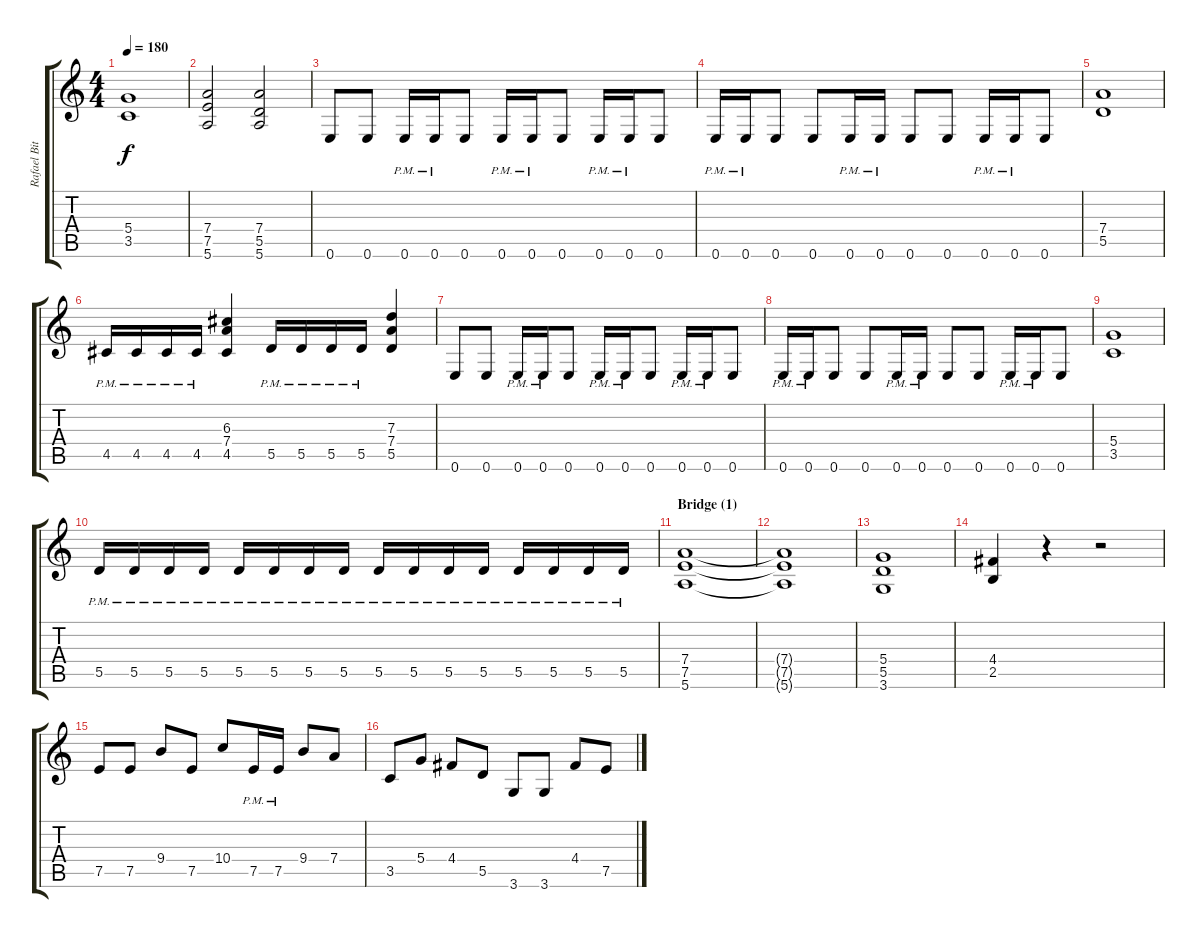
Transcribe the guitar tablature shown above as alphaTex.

\track ("Rafael Bittencourt" "Rafael Bit") {instrument distortionguitar}
\staff {score tabs}
\tuning (E4 B3 G3 D3 A2 E2) {hide}
\ts (4 4)
\tempo 180
\clef g2
\ks c
(5.4 3.5).1{dy f} |
(7.4 7.5 5.6).2 (7.4 5.5 5.6).2 |
0.6.8 0.6.8 0.6{pm}.16 0.6{pm}.16 0.6.8 0.6{pm}.16 0.6{pm}.16 0.6.8 0.6{pm}.16 0.6{pm}.16 0.6.8 |
0.6{pm}.16 0.6{pm}.16 0.6.8 0.6.8 0.6{pm}.16 0.6{pm}.16 0.6.8 0.6.8 0.6{pm}.16 0.6{pm}.16 0.6.8 |
(7.4 5.5).1 |
4.5{pm}.16 4.5{pm}.16 4.5{pm}.16 4.5{pm}.16 (6.3 7.4 4.5).4 5.5{pm}.16 5.5{pm}.16 5.5{pm}.16 5.5{pm}.16 (7.3 7.4 5.5).4 |
0.6.8 0.6.8 0.6{pm}.16 0.6{pm}.16 0.6.8 0.6{pm}.16 0.6{pm}.16 0.6.8 0.6{pm}.16 0.6{pm}.16 0.6.8 |
0.6{pm}.16 0.6{pm}.16 0.6.8 0.6.8 0.6{pm}.16 0.6{pm}.16 0.6.8 0.6.8 0.6{pm}.16 0.6{pm}.16 0.6.8 |
(5.4 3.5).1 |
5.5{pm}.16 5.5{pm}.16 5.5{pm}.16 5.5{pm}.16 5.5{pm}.16 5.5{pm}.16 5.5{pm}.16 5.5{pm}.16 5.5{pm}.16 5.5{pm}.16 5.5{pm}.16 5.5{pm}.16 5.5{pm}.16 5.5{pm}.16 5.5{pm}.16 5.5{pm}.16 |
\section ("" "Bridge (1)")
(7.4 7.5 5.6).1 |
(7.4{t} 7.5{t} 5.6{t}).1 |
(5.4 5.5 3.6).1 |
(4.4 2.5).4 r.4 r.2 |
7.5.8 7.5.8 9.4.8 7.5.8 10.4.8 7.5{pm}.16 7.5{pm}.16 9.4.8 7.4.8 |
3.5.8 5.4.8 4.4.8 5.5.8 3.6.8 3.6.8 4.4.8 7.5.8
